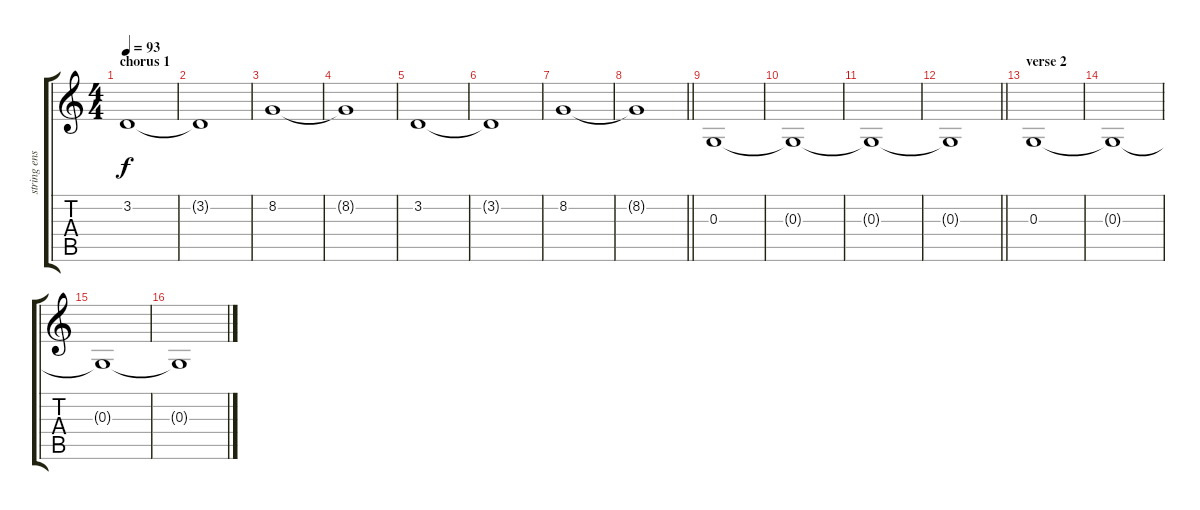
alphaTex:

\track ("string ensemble 2" "string ens") {instrument stringensemble1}
\staff {score tabs}
\tuning (E4 B3 G3 D3 A2 E2) {hide}
\ts (4 4)
\section ("" "chorus 1")
\tempo 93
\clef g2
\ks c
3.2.1{dy f} |
3.2{t}.1 |
8.2.1 |
8.2{t}.1 |
3.2.1 |
3.2{t}.1 |
8.2.1 |
\barLineRight lightlight
8.2{t}.1 |
0.3.1{volume 9} |
0.3{t}.1 |
0.3{t}.1 |
\barLineRight lightlight
0.3{t}.1 |
\section ("" "verse 2")
0.3.1 |
0.3{t}.1 |
0.3{t}.1 |
0.3{t}.1
